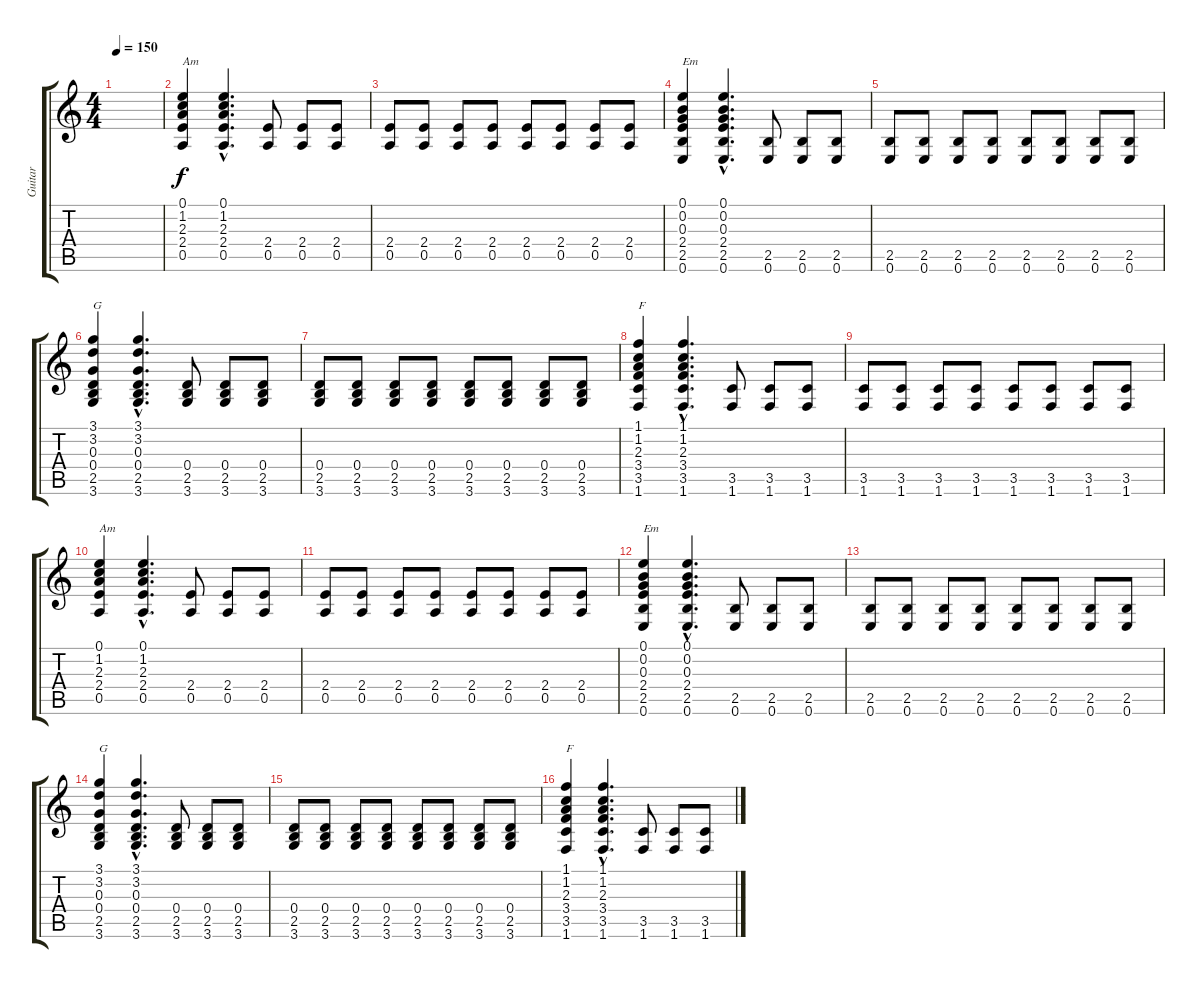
\track ("Guitar" "Guitar") {instrument distortionguitar}
\staff {score tabs}
\tuning (E4 B3 G3 D3 A2 E2) {hide}
\ts (4 4)
\tempo 150
\clef g2
\ks c
|
(0.1 1.2 2.3 2.4 0.5).4{txt "Am"} (0.1{hac} 1.2{hac} 2.3{hac} 2.4{hac} 0.5{hac}).4{d} (2.4 0.5).8 (2.4 0.5).8 (2.4 0.5).8 |
(2.4 0.5).8 (2.4 0.5).8 (2.4 0.5).8 (2.4 0.5).8 (2.4 0.5).8 (2.4 0.5).8 (2.4 0.5).8 (2.4 0.5).8 |
(0.1 0.2 0.3 2.4 2.5 0.6).4{txt "Em"} (0.1{hac} 0.2{hac} 0.3{hac} 2.4{hac} 2.5{hac} 0.6{hac}).4{d} (2.5 0.6).8 (2.5 0.6).8 (2.5 0.6).8 |
(2.5 0.6).8 (2.5 0.6).8 (2.5 0.6).8 (2.5 0.6).8 (2.5 0.6).8 (2.5 0.6).8 (2.5 0.6).8 (2.5 0.6).8 |
(3.1 3.2 0.3 0.4 2.5 3.6).4{txt "G"} (3.1{hac} 3.2{hac} 0.3{hac} 0.4{hac} 2.5{hac} 3.6{hac}).4{d} (0.4 2.5 3.6).8 (0.4 2.5 3.6).8 (0.4 2.5 3.6).8 |
(0.4 2.5 3.6).8 (0.4 2.5 3.6).8 (0.4 2.5 3.6).8 (0.4 2.5 3.6).8 (0.4 2.5 3.6).8 (0.4 2.5 3.6).8 (0.4 2.5 3.6).8 (0.4 2.5 3.6).8 |
(1.1 1.2 2.3 3.4 3.5 1.6).4{txt "F"} (1.1{hac} 1.2{hac} 2.3{hac} 3.4{hac} 3.5{hac} 1.6{hac}).4{d} (3.5 1.6).8 (3.5 1.6).8 (3.5 1.6).8 |
(3.5 1.6).8 (3.5 1.6).8 (3.5 1.6).8 (3.5 1.6).8 (3.5 1.6).8 (3.5 1.6).8 (3.5 1.6).8 (3.5 1.6).8 |
(0.1 1.2 2.3 2.4 0.5).4{txt "Am"} (0.1{hac} 1.2{hac} 2.3{hac} 2.4{hac} 0.5{hac}).4{d} (2.4 0.5).8 (2.4 0.5).8 (2.4 0.5).8 |
(2.4 0.5).8 (2.4 0.5).8 (2.4 0.5).8 (2.4 0.5).8 (2.4 0.5).8 (2.4 0.5).8 (2.4 0.5).8 (2.4 0.5).8 |
(0.1 0.2 0.3 2.4 2.5 0.6).4{txt "Em"} (0.1{hac} 0.2{hac} 0.3{hac} 2.4{hac} 2.5{hac} 0.6{hac}).4{d} (2.5 0.6).8 (2.5 0.6).8 (2.5 0.6).8 |
(2.5 0.6).8 (2.5 0.6).8 (2.5 0.6).8 (2.5 0.6).8 (2.5 0.6).8 (2.5 0.6).8 (2.5 0.6).8 (2.5 0.6).8 |
(3.1 3.2 0.3 0.4 2.5 3.6).4{txt "G"} (3.1{hac} 3.2{hac} 0.3{hac} 0.4{hac} 2.5{hac} 3.6{hac}).4{d} (0.4 2.5 3.6).8 (0.4 2.5 3.6).8 (0.4 2.5 3.6).8 |
(0.4 2.5 3.6).8 (0.4 2.5 3.6).8 (0.4 2.5 3.6).8 (0.4 2.5 3.6).8 (0.4 2.5 3.6).8 (0.4 2.5 3.6).8 (0.4 2.5 3.6).8 (0.4 2.5 3.6).8 |
(1.1 1.2 2.3 3.4 3.5 1.6).4{txt "F"} (1.1{hac} 1.2{hac} 2.3{hac} 3.4{hac} 3.5{hac} 1.6{hac}).4{d} (3.5 1.6).8 (3.5 1.6).8 (3.5 1.6).8
